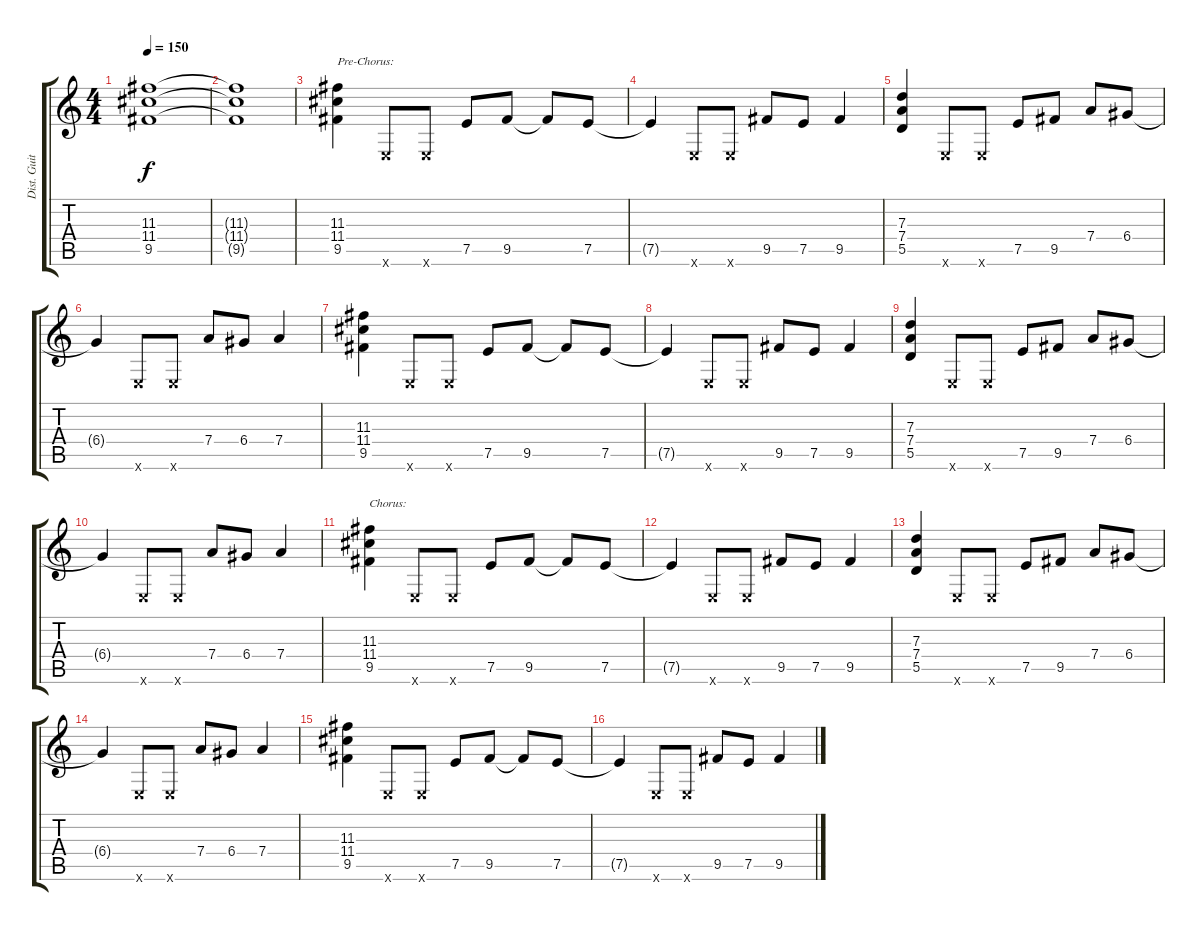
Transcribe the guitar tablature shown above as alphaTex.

\track ("Dist. Guitar 1" "Dist. Guit") {instrument distortionguitar}
\staff {score tabs}
\tuning (E4 B3 G3 D3 A2 E2) {hide}
\ts (4 4)
\tempo 150
\clef g2
\ks c
(11.3{t} 11.4{t} 9.5{t}).1{dy f} |
(11.3{t} 11.4{t} 9.5{t}).1 |
(11.3 11.4 9.5).4{txt "Pre-Chorus:"} 0.6{x}.8 0.6{x}.8 7.5.8 9.5.8 9.5{t}.8 7.5.8 |
7.5{t}.4 0.6{x}.8 0.6{x}.8 9.5.8 7.5.8 9.5.4 |
(7.3 7.4 5.5).4 0.6{x}.8 0.6{x}.8 7.5.8 9.5.8 7.4.8 6.4.8 |
6.4{t}.4 0.6{x}.8 0.6{x}.8 7.4.8 6.4.8 7.4.4 |
(11.3 11.4 9.5).4 0.6{x}.8 0.6{x}.8 7.5.8 9.5.8 9.5{t}.8 7.5.8 |
7.5{t}.4 0.6{x}.8 0.6{x}.8 9.5.8 7.5.8 9.5.4 |
(7.3 7.4 5.5).4 0.6{x}.8 0.6{x}.8 7.5.8 9.5.8 7.4.8 6.4.8 |
6.4{t}.4 0.6{x}.8 0.6{x}.8 7.4.8 6.4.8 7.4.4 |
(11.3 11.4 9.5).4{txt "Chorus:"} 0.6{x}.8 0.6{x}.8 7.5.8 9.5.8 9.5{t}.8 7.5.8 |
7.5{t}.4 0.6{x}.8 0.6{x}.8 9.5.8 7.5.8 9.5.4 |
(7.3 7.4 5.5).4 0.6{x}.8 0.6{x}.8 7.5.8 9.5.8 7.4.8 6.4.8 |
6.4{t}.4 0.6{x}.8 0.6{x}.8 7.4.8 6.4.8 7.4.4 |
(11.3 11.4 9.5).4 0.6{x}.8 0.6{x}.8 7.5.8 9.5.8 9.5{t}.8 7.5.8 |
7.5{t}.4 0.6{x}.8 0.6{x}.8 9.5.8 7.5.8 9.5.4
